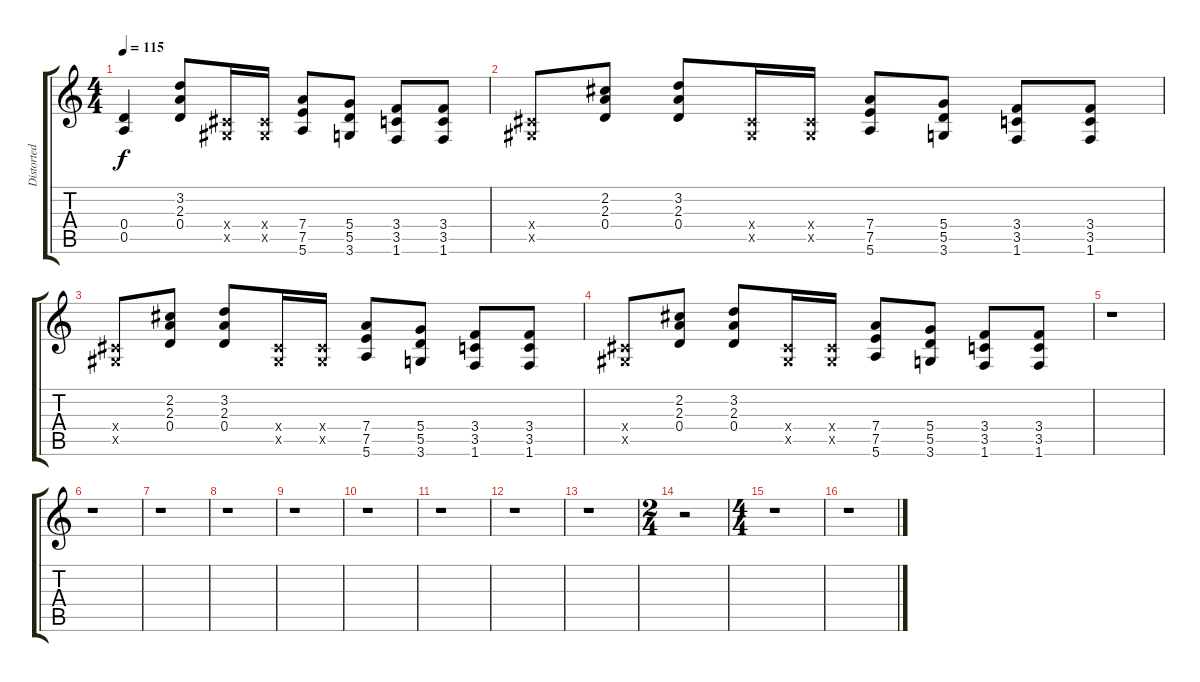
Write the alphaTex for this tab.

\track ("Distorted Guitar" "Distorted ") {instrument distortionguitar}
\staff {score tabs}
\tuning (E4 B3 G3 D3 A2 E2) {hide}
\ts (4 4)
\tempo 115
\clef g2
\ks c
(0.4 0.5).4{dy f} (3.2 2.3 0.4).8 (-1.4{x} -1.5{x}).16 (-1.4{x} -1.5{x}).16 (7.4 7.5 5.6).8 (5.4 5.5 3.6).8 (3.4 3.5 1.6).8 (3.4 3.5 1.6).8 |
(-1.4{x} -1.5{x}).8 (2.2 2.3 0.4).8 (3.2 2.3 0.4).8 (-1.4{x} -1.5{x}).16 (-1.4{x} -1.5{x}).16 (7.4 7.5 5.6).8 (5.4 5.5 3.6).8 (3.4 3.5 1.6).8 (3.4 3.5 1.6).8 |
(-1.4{x} -1.5{x}).8 (2.2 2.3 0.4).8 (3.2 2.3 0.4).8 (-1.4{x} -1.5{x}).16 (-1.4{x} -1.5{x}).16 (7.4 7.5 5.6).8 (5.4 5.5 3.6).8 (3.4 3.5 1.6).8 (3.4 3.5 1.6).8 |
(-1.4{x} -1.5{x}).8 (2.2 2.3 0.4).8 (3.2 2.3 0.4).8 (-1.4{x} -1.5{x}).16 (-1.4{x} -1.5{x}).16 (7.4 7.5 5.6).8 (5.4 5.5 3.6).8 (3.4 3.5 1.6).8 (3.4 3.5 1.6).8 |
r.1 |
r.1 |
r.1 |
r.1 |
r.1 |
r.1 |
r.1 |
r.1 |
r.1 |
\ts (2 4)
r.2 |
\ts (4 4)
r.1 |
r.1
